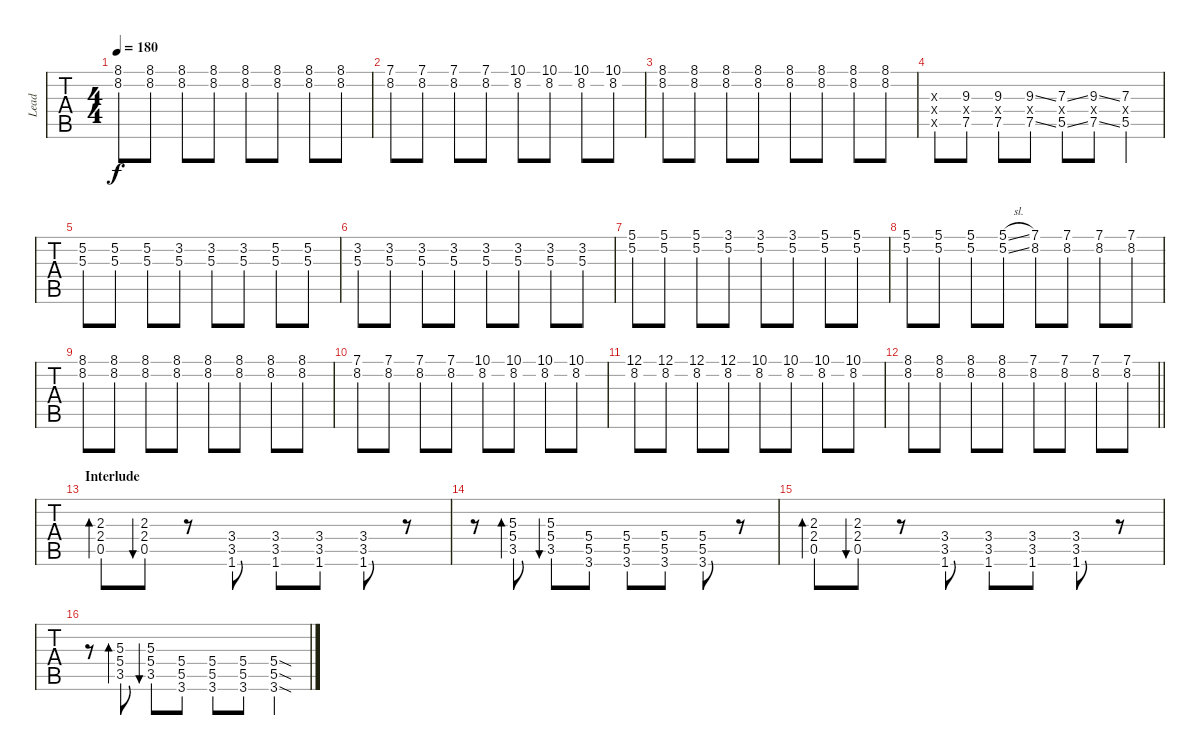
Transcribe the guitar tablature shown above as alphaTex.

\track ("Lead" "Lead") {instrument overdrivenguitar}
\staff {tabs}
\tuning (E4 B3 G3 D3 A2 E2) {hide}
\ts (4 4)
\tempo 180
\clef g2
\ks c
(8.1 8.2).8{dy f} (8.1 8.2).8 (8.1 8.2).8 (8.1 8.2).8 (8.1 8.2).8 (8.1 8.2).8 (8.1 8.2).8 (8.1 8.2).8 |
(7.1 8.2).8 (7.1 8.2).8 (7.1 8.2).8 (7.1 8.2).8 (10.1 8.2).8 (10.1 8.2).8 (10.1 8.2).8 (10.1 8.2).8 |
(8.1 8.2).8 (8.1 8.2).8 (8.1 8.2).8 (8.1 8.2).8 (8.1 8.2).8 (8.1 8.2).8 (8.1 8.2).8 (8.1 8.2).8 |
(9.3{x} 9.4{x} 7.5{x}).8 (9.3 9.4{x} 7.5).8 (9.3 9.4{x} 7.5).8 (9.3{ss} 9.4{x} 7.5{ss}).8 (7.3{ss} 7.4{x} 5.5{ss}).8 (9.3{ss} 9.4{x} 7.5{ss}).8 (7.3 7.4{x} 5.5).4 |
(5.2 5.3).8 (5.2 5.3).8 (5.2 5.3).8 (3.2 5.3).8 (3.2 5.3).8 (3.2 5.3).8 (5.2 5.3).8 (5.2 5.3).8 |
(3.2 5.3).8 (3.2 5.3).8 (3.2 5.3).8 (3.2 5.3).8 (3.2 5.3).8 (3.2 5.3).8 (3.2 5.3).8 (3.2 5.3).8 |
(5.1 5.2).8 (5.1 5.2).8 (5.1 5.2).8 (3.1 5.2).8 (3.1 5.2).8 (3.1 5.2).8 (5.1 5.2).8 (5.1 5.2).8 |
(5.1 5.2).8 (5.1 5.2).8 (5.1 5.2).8 (5.1{sl} 5.2{sl}).8 (7.1 8.2).8 (7.1 8.2).8 (7.1 8.2).8 (7.1 8.2).8 |
(8.1 8.2).8 (8.1 8.2).8 (8.1 8.2).8 (8.1 8.2).8 (8.1 8.2).8 (8.1 8.2).8 (8.1 8.2).8 (8.1 8.2).8 |
(7.1 8.2).8 (7.1 8.2).8 (7.1 8.2).8 (7.1 8.2).8 (10.1 8.2).8 (10.1 8.2).8 (10.1 8.2).8 (10.1 8.2).8 |
(12.1 8.2).8 (12.1 8.2).8 (12.1 8.2).8 (12.1 8.2).8 (10.1 8.2).8 (10.1 8.2).8 (10.1 8.2).8 (10.1 8.2).8 |
\barLineRight lightlight
(8.1 8.2).8 (8.1 8.2).8 (8.1 8.2).8 (8.1 8.2).8 (7.1 8.2).8 (7.1 8.2).8 (7.1 8.2).8 (7.1 8.2).8 |
\section ("" "Interlude")
(2.3 2.4 0.5).8{bd 60 balance 4} (2.3 2.4 0.5).8{bu 60} r.8 (3.4 3.5 1.6).8 (3.4 3.5 1.6).8 (3.4 3.5 1.6).8 (3.4 3.5 1.6).8 r.8 |
r.8 (5.3 5.4 3.5).8{bd 60} (5.3 5.4 3.5).8{bu 60} (5.4 5.5 3.6).8 (5.4 5.5 3.6).8 (5.4 5.5 3.6).8 (5.4 5.5 3.6).8 r.8 |
(2.3 2.4 0.5).8{bd 60} (2.3 2.4 0.5).8{bu 60} r.8 (3.4 3.5 1.6).8 (3.4 3.5 1.6).8 (3.4 3.5 1.6).8 (3.4 3.5 1.6).8 r.8 |
r.8 (5.3 5.4 3.5).8{bd 60} (5.3 5.4 3.5).8{bu 60} (5.4 5.5 3.6).8 (5.4 5.5 3.6).8 (5.4 5.5 3.6).8 (5.4{sod} 5.5{sod} 3.6{sod}).4
